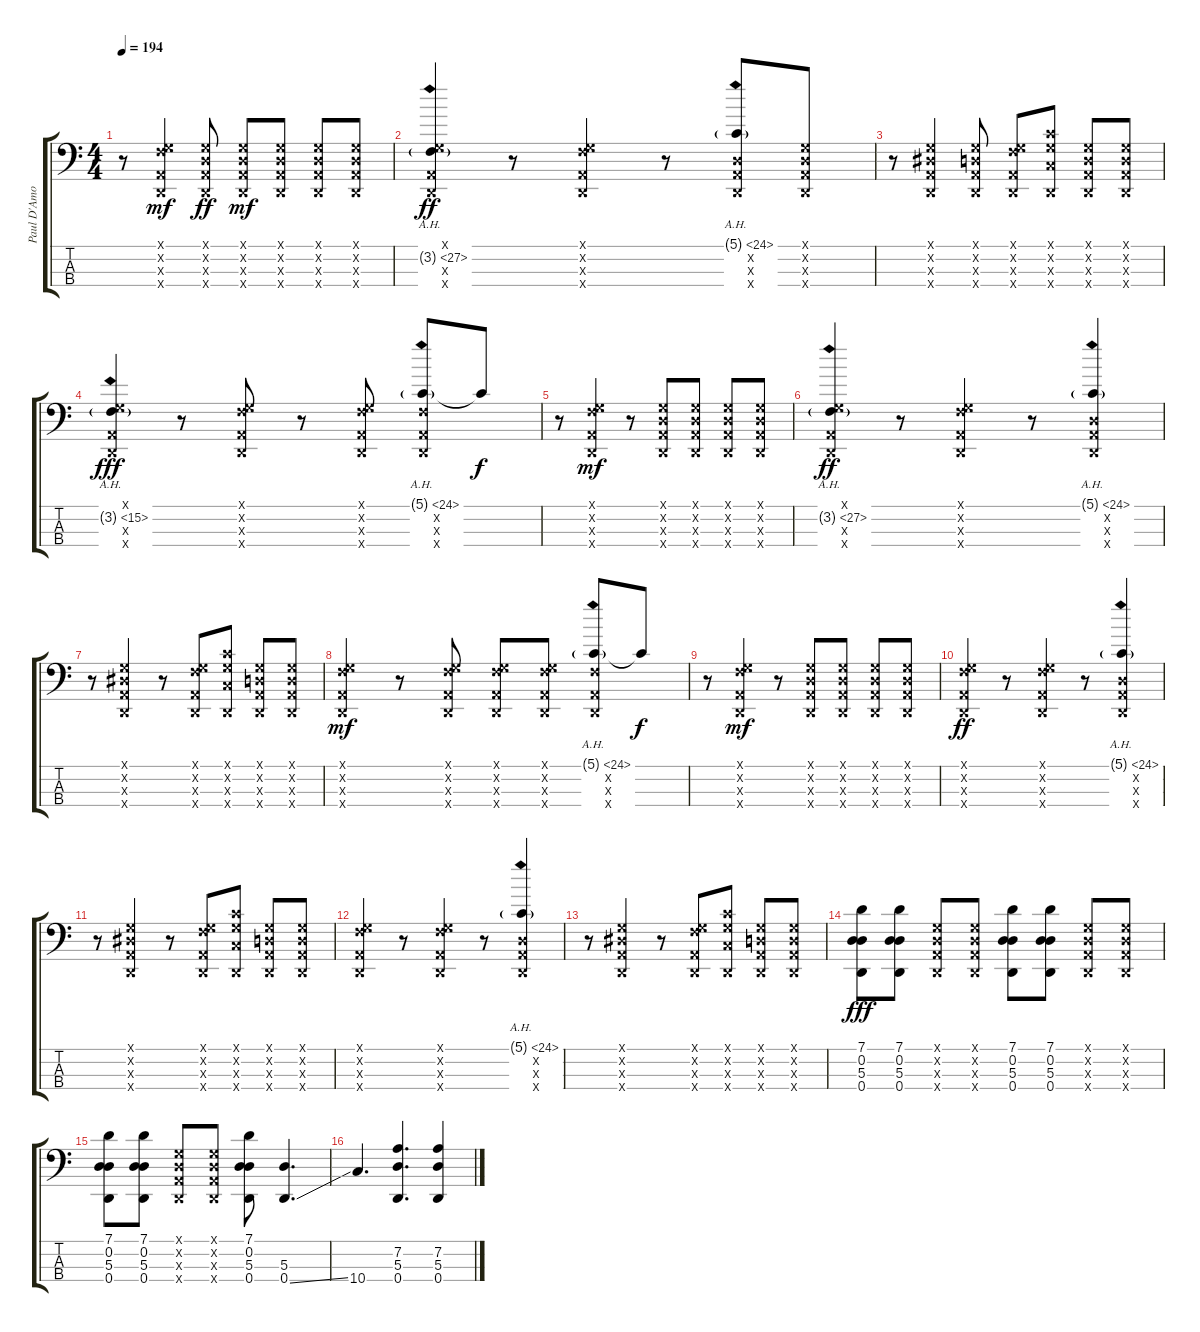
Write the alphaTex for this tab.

\track ("Paul D'Amour" "Paul D'Amo") {instrument slapbass1}
\staff {score tabs}
\tuning (G2 D2 A1 D1) {hide}
\ts (4 4)
\tempo 194
\clef f4
\ks c
r.8{dy f} (0.1{x} 3.2{x} 0.3{x} 0.4{x}).4{dy mf} (0.1{x} 0.2{x} 0.3{x} 0.4{x}).8{dy ff} (0.1{x} 0.2{x} 0.3{x} 0.4{x}).8{dy mf} (0.1{x} 0.2{x} 0.3{x} 0.4{x}).8 (0.1{x} 0.2{x} 0.3{x} 0.4{x}).8 (0.1{x} 0.2{x} 0.3{x} 0.4{x}).8 |
(0.1{x} 3.2{ah 24 g} 0.3{x} 0.4{x}).4{dy ff} r.8 (0.1{x} 3.2{x} 0.3{x} 0.4{x}).4 r.8 (5.1{ah 19 g} 0.2{x} 0.3{x} 0.4{x}).8 (0.1{x} 0.2{x} 0.3{x} 0.4{x}).8 |
r.8 (0.1{x} 1.2{x} 0.3{x} 0.4{x}).4 (0.1{x} 0.2{x} 0.3{x} 0.4{x}).8 (0.1{x} 3.2{x} 0.3{x} 0.4{x}).8 (5.1{x} 5.2{x} 3.3{x} 0.4{x}).8 (0.1{x} 0.2{x} 0.3{x} 0.4{x}).8 (0.1{x} 0.2{x} 0.3{x} 0.4{x}).8 |
(0.1{x} 3.2{ah 12 g} 0.3{x} 0.4{x}).4{dy fff} r.8 (0.1{x} 3.2{x} 0.3{x} 0.4{x}).8 r.8 (0.1{x} 3.2{x} 0.3{x} 0.4{x}).8 (5.1{ah 19 g} 3.2{x} 0.3{x} 0.4{x}).8 5.1{t}.8{dy f} |
r.8 (0.1{x} 3.2{x} 0.3{x} 0.4{x}).4{dy mf} r.8 (0.1{x} 0.2{x} 0.3{x} 0.4{x}).8 (0.1{x} 0.2{x} 0.3{x} 0.4{x}).8 (0.1{x} 0.2{x} 0.3{x} 0.4{x}).8 (0.1{x} 0.2{x} 0.3{x} 0.4{x}).8 |
(0.1{x} 3.2{ah 24 g} 0.3{x} 0.4{x}).4{dy ff} r.8 (0.1{x} 3.2{x} 0.3{x} 0.4{x}).4 r.8 (5.1{ah 19 g} 0.2{x} 0.3{x} 0.4{x}).4 |
r.8 (0.1{x} 1.2{x} 0.3{x} 0.4{x}).4 r.8 (0.1{x} 3.2{x} 0.3{x} 0.4{x}).8 (5.1{x} 5.2{x} 3.3{x} 0.4{x}).8 (0.1{x} 0.2{x} 0.3{x} 0.4{x}).8 (0.1{x} 0.2{x} 0.3{x} 0.4{x}).8 |
(0.1{x} 3.2{x} 0.3{x} 0.4{x}).4{dy mf} r.8 (0.1{x} 3.2{x} 0.3{x} 0.4{x}).8 (0.1{x} 3.2{x} 0.3{x} 0.4{x}).8 (0.1{x} 3.2{x} 0.3{x} 0.4{x}).8 (5.1{ah 19 g} 3.2{x} 0.3{x} 0.4{x}).8 5.1{t}.8{dy f} |
r.8 (0.1{x} 3.2{x} 0.3{x} 0.4{x}).4{dy mf} r.8 (0.1{x} 0.2{x} 0.3{x} 0.4{x}).8 (0.1{x} 0.2{x} 0.3{x} 0.4{x}).8 (0.1{x} 0.2{x} 0.3{x} 0.4{x}).8 (0.1{x} 0.2{x} 0.3{x} 0.4{x}).8 |
(0.1{x} 3.2{x} 0.3{x} 0.4{x}).4{dy ff} r.8 (0.1{x} 3.2{x} 0.3{x} 0.4{x}).4 r.8 (5.1{ah 19 g} 0.2{x} 0.3{x} 0.4{x}).4 |
r.8 (0.1{x} 1.2{x} 0.3{x} 0.4{x}).4 r.8 (0.1{x} 3.2{x} 0.3{x} 0.4{x}).8 (5.1{x} 5.2{x} 3.3{x} 0.4{x}).8 (0.1{x} 0.2{x} 0.3{x} 0.4{x}).8 (0.1{x} 0.2{x} 0.3{x} 0.4{x}).8 |
(0.1{x} 3.2{x} 0.3{x} 0.4{x}).4 r.8 (0.1{x} 3.2{x} 0.3{x} 0.4{x}).4 r.8 (5.1{ah 19 g} 0.2{x} 0.3{x} 0.4{x}).4 |
r.8 (0.1{x} 1.2{x} 0.3{x} 0.4{x}).4 r.8 (0.1{x} 3.2{x} 0.3{x} 0.4{x}).8 (5.1{x} 5.2{x} 3.3{x} 0.4{x}).8 (0.1{x} 0.2{x} 0.3{x} 0.4{x}).8 (0.1{x} 0.2{x} 0.3{x} 0.4{x}).8 |
(7.1 0.2 5.3 0.4).8{dy fff} (7.1 0.2 5.3 0.4).8 (0.1{x} 0.2{x} 0.3{x} 0.4{x}).8 (0.1{x} 0.2{x} 0.3{x} 0.4{x}).8 (7.1 0.2 5.3 0.4).8 (7.1 0.2 5.3 0.4).8 (0.1{x} 0.2{x} 0.3{x} 0.4{x}).8 (0.1{x} 0.2{x} 0.3{x} 0.4{x}).8 |
(7.1 0.2 5.3 0.4).8 (7.1 0.2 5.3 0.4).8 (0.1{x} 0.2{x} 0.3{x} 0.4{x}).8 (0.1{x} 0.2{x} 0.3{x} 0.4{x}).8 (7.1 0.2 5.3 0.4).8 (5.3 0.4{ss}).4{d} |
10.4.4{d} (7.2 5.3 0.4).4{d} (7.2 5.3 0.4).4
